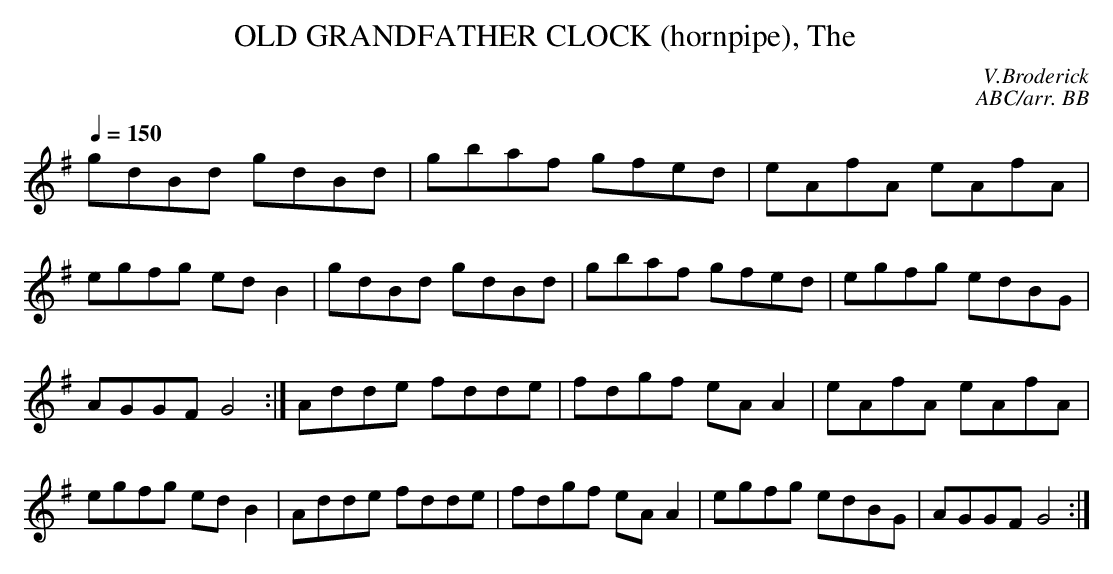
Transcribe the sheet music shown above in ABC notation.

X:1
T:OLD GRANDFATHER CLOCK (hornpipe), The   \
C:V.Broderick\
C:ABC/arr. BB\
M:C\
L:1/8\
Q:1/4=150\
K:G\
gdBd gdBd|gbaf gfed|eAfA eAfA|egfg edB2|\
gdBd gdBd|gbaf gfed|egfg edBG|AGGF G4:|\
Adde fdde|fdgf eAA2|eAfA eAfA|egfg edB2|\
Adde fdde|fdgf eAA2|egfg edBG|AGGF G4:|\
\
\
